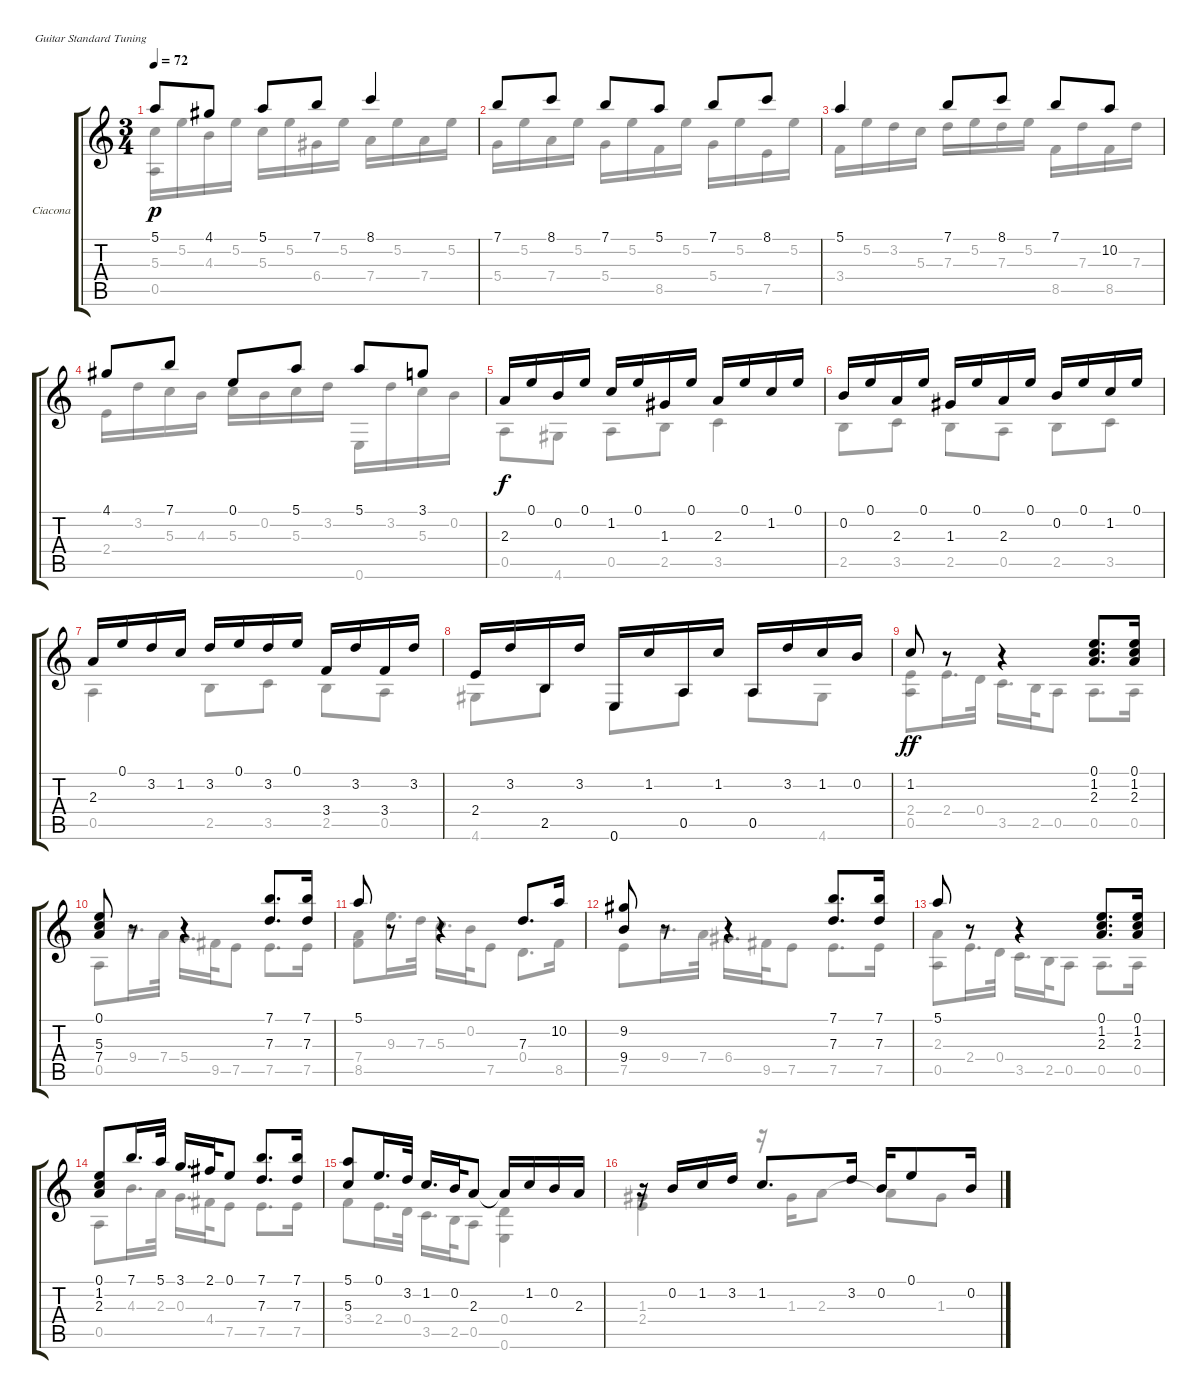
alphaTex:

\bracketExtendMode groupsimilarinstruments
\firstSystemTrackNameOrientation horizontal
\otherSystemsTrackNameOrientation horizontal
\track ("Ciacona" "Ciacona") {instrument acousticguitarnylon}
\staff {score tabs}
\tuning (E4 B3 G3 D3 A2 E2)
\voice
\ts (3 4)
\tempo 72
\clef g2
\ks c
5.1.8{dy p} 4.1.8 5.1.8 7.1.8 8.1.4 |
7.1.8 8.1.8 7.1.8 5.1.8 7.1.8 8.1.8 |
5.1.4 7.1.8 8.1.8 7.1.8 10.2.8 |
4.1.8 7.1.8 0.1.8 5.1.8 5.1.8 3.1.8 |
2.3.16{dy f} 0.1.16 0.2.16 0.1.16 1.2.16 0.1.16 1.3.16 0.1.16 2.3.16 0.1.16 1.2.16 0.1.16 |
0.2.16 0.1.16 2.3.16 0.1.16 1.3.16 0.1.16 2.3.16 0.1.16 0.2.16 0.1.16 1.2.16 0.1.16 |
2.3.16 0.1.16 3.2.16 1.2.16 3.2.16 0.1.16 3.2.16 0.1.16 3.4.16 3.2.16 3.4.16 3.2.16 |
2.4.16 3.2.16 2.5.16 3.2.16 0.6.16 1.2.16 0.5.16 1.2.16 0.5.16 3.2.16 1.2.16 0.2.16 |
1.2.8{dy ff} r.8 r.4 (0.1 1.2 2.3).8{d} (0.1 1.2 2.3).16 |
(0.1 5.3 7.4).8 r.8 r.4 (7.1 7.3).8{d} (7.1 7.3).16 |
5.1.8 r.8 r.4 7.3.8{d} 10.2.16 |
(9.2 9.4).8 r.8 r.4 (7.1 7.3).8{d} (7.1 7.3).16 |
5.1.8 r.8 r.4 (0.1 1.2 2.3).8{d} (0.1 1.2 2.3).16 |
(0.1 1.2 2.3).8 7.1.16{d} 5.1.32 3.1.16{d} 2.1.32 0.1.8 (7.1 7.3).8{d} (7.1 7.3).16 |
(5.1 5.3).8 0.1.16{d} 3.2.32 1.2.16{d} 0.2.32 2.3.8 2.3{t}.16 1.2.16 0.2.16 2.3.16 |
r.16 0.2.16 1.2.16 3.2.16 1.2.8{d} 3.2.16 0.2.16 0.1.8 0.2.16
\voice
\clef g2
\ottava regular
\simile none
\ks c
(5.3 0.5).16{dy p} 5.2.16 4.3.16 5.2.16 5.3.16 5.2.16 6.4.16 5.2.16 7.4.16 5.2.16 7.4.16 5.2.16 |
5.4.16 5.2.16 7.4.16 5.2.16 5.4.16 5.2.16 8.5.16 5.2.16 5.4.16 5.2.16 7.5.16 5.2.16 |
3.4.16 5.2.16 3.2.16 5.3.16 7.3.16 5.2.16 7.3.16 5.2.16 8.5.16 7.3.16 8.5.16 7.3.16 |
2.4.16 3.2.16 5.3.16 4.3.16 5.3.16 0.2.16 5.3.16 3.2.16 0.6.16 3.2.16 5.3.16 0.2.16 |
0.5.8{dy f} 4.6.8 0.5.8 2.5.8 3.5.4 |
2.5.8 3.5.8 2.5.8 0.5.8 2.5.8 3.5.8 |
0.5.4 2.5.8 3.5.8 2.5.8 0.5.8 |
4.6.8 2.5.8 0.6.8 0.5.8 0.5.8 4.6.8 |
(2.4 0.5).8{dy ff} 2.4.16{d} 0.4.32 3.5.16{d} 2.5.32 0.5.8 0.5.8{d} 0.5.16 |
0.5.8 9.4.16{d} 7.4.32 5.4.16{d} 9.5.32 7.5.8 7.5.8{d} 7.5.16 |
(7.4 8.5).8 9.3.16{d} 7.3.32 5.3.16{d} 0.2.32 7.5.8 0.4.8{d} 8.5.16 |
7.5.8 9.4.16{d} 7.4.32 6.4.16{d} 9.5.32 7.5.8 7.5.8{d} 7.5.16 |
(2.3 0.5).8 2.4.16{d} 0.4.32 3.5.16{d} 2.5.32 0.5.8 0.5.8{d} 0.5.16 |
0.5.8 4.3.16{d} 2.3.32 0.3.16{d} 4.4.32 7.5.8 7.5.8{d} 7.5.16 |
3.4.8 2.4.16{d} 0.4.32 3.5.16{d} 2.5.32 0.5.8 (0.4 0.6).4 |
(1.3 2.4).4 r.16 1.3.16 2.3.8 2.3{t}.8 1.3.8
